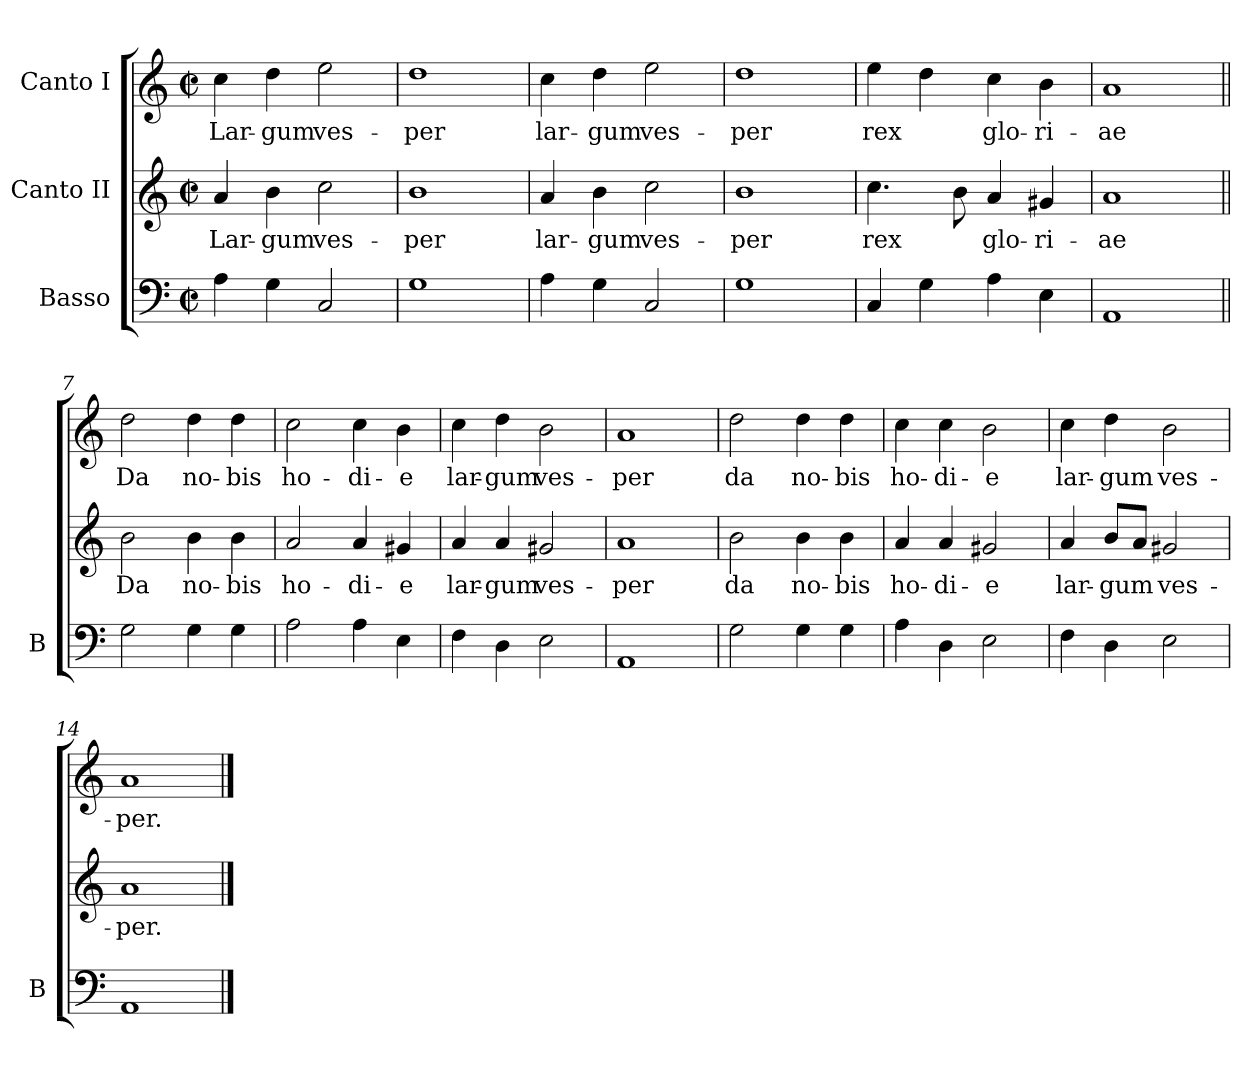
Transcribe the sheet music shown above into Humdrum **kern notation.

**kern	**kern	**text	**kern	**text
*part3	*part2	*part2	*part1	*part1
*staff3	*staff2	*staff2	*staff1	*staff1
*I"Basso	*I"Canto II	*	*I"Canto I	*
*I'B	*	*	*	*
*clefF4	*clefG2	*	*clefG2	*
*k[]	*k[]	*	*k[]	*
*M2/2	*M2/2	*	*M2/2	*
*met(c|)	*met(c|)	*	*met(c|)	*
=1	=1	=1	=1	=1
4A	4a	Lar-	4cc	Lar-
4G	4b	-gum	4dd	-gum
2C	2cc	ves-	2ee	ves-
=2	=2	=2	=2	=2
1G	1b	-per	1dd	-per
=3	=3	=3	=3	=3
4A	4a	lar-	4cc	lar-
4G	4b	-gum	4dd	-gum
2C	2cc	ves-	2ee	ves-
=4	=4	=4	=4	=4
1G	1b	-per	1dd	-per
=5	=5	=5	=5	=5
4C	4.cc	rex	4ee	rex
4G	.	.	4dd	.
.	8b	.	.	.
4A	4a	glo-	4cc	glo-
4E	4g#X	-ri-	4b	-ri-
=6	=6	=6	=6	=6
1AA	1a	-ae	1a	-ae
=7||	=7||	=7||	=7||	=7||
2G	2b	Da	2dd	Da
4G	4b	no-	4dd	no-
4G	4b	-bis	4dd	-bis
=8	=8	=8	=8	=8
2A	2a	ho-	2cc	ho-
4A	4a	-di-	4cc	-di-
4E	4g#X	-e	4b	-e
=9	=9	=9	=9	=9
4F	4a	lar-	4cc	lar-
4D	4a	-gum	4dd	-gum
2E	2g#X	ves-	2b	ves-
=10	=10	=10	=10	=10
1AA	1a	-per	1a	-per
=11	=11	=11	=11	=11
2G	2b	da	2dd	da
4G	4b	no-	4dd	no-
4G	4b	-bis	4dd	-bis
=12	=12	=12	=12	=12
4A	4a	ho-	4cc	ho-
4D	4a	-di-	4cc	-di-
2E	2g#X	-e	2b	-e
=13	=13	=13	=13	=13
4F	4a	lar-	4cc	lar-
4D	8bL	-gum	4dd	-gum
.	8aJ	.	.	.
2E	2g#X	ves-	2b	ves-
=14	=14	=14	=14	=14
1AA	1a	-per.	1a	-per.
==	==	==	==	==
*-	*-	*-	*-	*-
